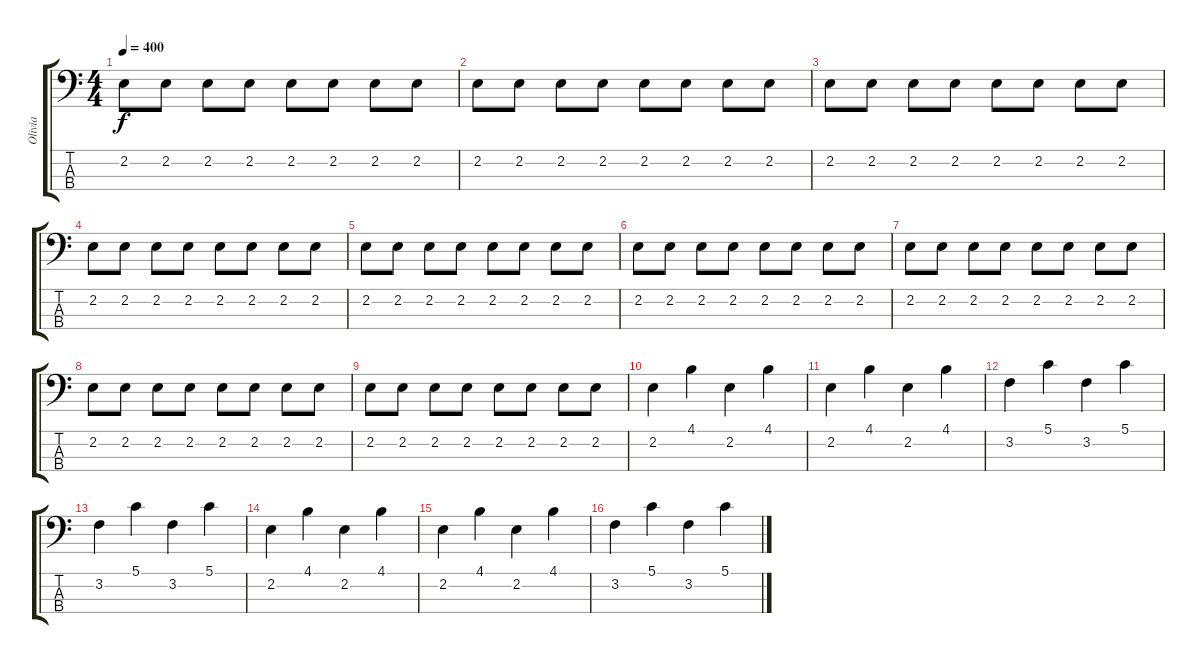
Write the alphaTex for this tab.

\track ("Olivia" "Olivia") {instrument electricbassfinger}
\staff {score tabs}
\tuning (G2 D2 A1 E1) {hide}
\ts (4 4)
\tempo 400
\clef f4
\ks c
2.2.8{dy f} 2.2.8 2.2.8 2.2.8 2.2.8 2.2.8 2.2.8 2.2.8 |
2.2.8 2.2.8 2.2.8 2.2.8 2.2.8 2.2.8 2.2.8 2.2.8 |
2.2.8 2.2.8 2.2.8 2.2.8 2.2.8 2.2.8 2.2.8 2.2.8 |
2.2.8 2.2.8 2.2.8 2.2.8 2.2.8 2.2.8 2.2.8 2.2.8 |
2.2.8 2.2.8 2.2.8 2.2.8 2.2.8 2.2.8 2.2.8 2.2.8 |
2.2.8 2.2.8 2.2.8 2.2.8 2.2.8 2.2.8 2.2.8 2.2.8 |
2.2.8 2.2.8 2.2.8 2.2.8 2.2.8 2.2.8 2.2.8 2.2.8 |
2.2.8 2.2.8 2.2.8 2.2.8 2.2.8 2.2.8 2.2.8 2.2.8 |
2.2.8 2.2.8 2.2.8 2.2.8 2.2.8 2.2.8 2.2.8 2.2.8 |
2.2.4 4.1.4 2.2.4 4.1.4 |
2.2.4 4.1.4 2.2.4 4.1.4 |
3.2.4 5.1.4 3.2.4 5.1.4 |
3.2.4 5.1.4 3.2.4 5.1.4 |
2.2.4 4.1.4 2.2.4 4.1.4 |
2.2.4 4.1.4 2.2.4 4.1.4 |
3.2.4 5.1.4 3.2.4 5.1.4
